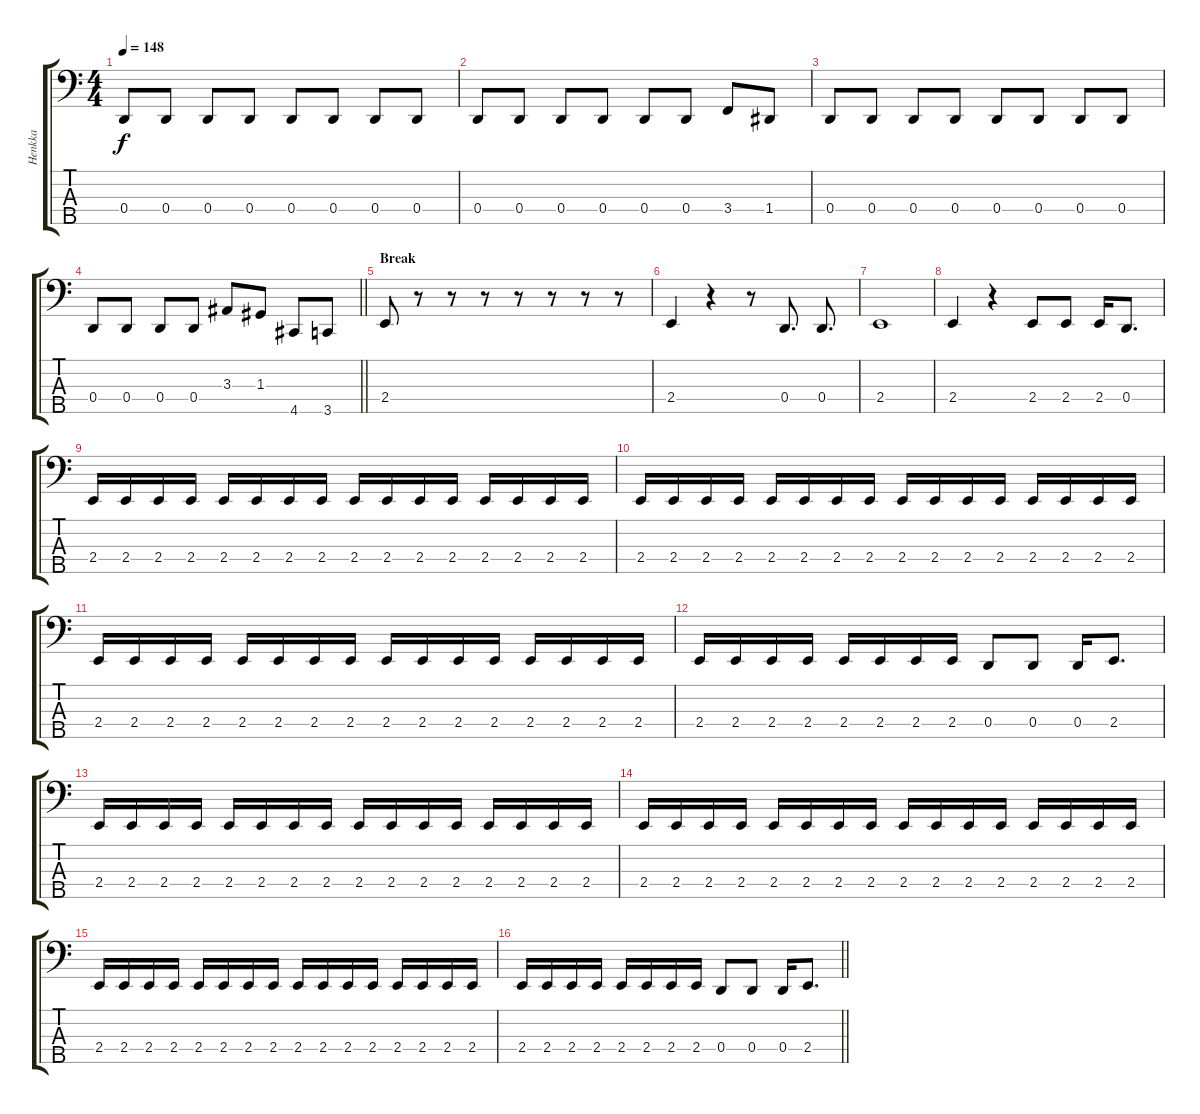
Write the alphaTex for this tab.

\track ("Henkka" "Henkka") {instrument electricbasspick}
\staff {score tabs}
\tuning (F2 C2 G1 D1 A0) {hide}
\ts (4 4)
\tempo 148
\clef f4
\ks c
0.4.8{dy f} 0.4.8 0.4.8 0.4.8 0.4.8 0.4.8 0.4.8 0.4.8 |
0.4.8 0.4.8 0.4.8 0.4.8 0.4.8 0.4.8 3.4.8 1.4.8 |
0.4.8 0.4.8 0.4.8 0.4.8 0.4.8 0.4.8 0.4.8 0.4.8 |
\barLineRight lightlight
0.4.8 0.4.8 0.4.8 0.4.8 3.3.8 1.3.8 4.5.8 3.5.8 |
\section ("" "Break")
2.4.8 r.8 r.8 r.8 r.8 r.8 r.8 r.8 |
2.4.4 r.4 r.8 0.4.8{d} 0.4.8{d} |
2.4.1 |
2.4.4 r.4 2.4.8 2.4.8 2.4.16 0.4.8{d} |
2.4.16 2.4.16 2.4.16 2.4.16 2.4.16 2.4.16 2.4.16 2.4.16 2.4.16 2.4.16 2.4.16 2.4.16 2.4.16 2.4.16 2.4.16 2.4.16 |
2.4.16 2.4.16 2.4.16 2.4.16 2.4.16 2.4.16 2.4.16 2.4.16 2.4.16 2.4.16 2.4.16 2.4.16 2.4.16 2.4.16 2.4.16 2.4.16 |
2.4.16 2.4.16 2.4.16 2.4.16 2.4.16 2.4.16 2.4.16 2.4.16 2.4.16 2.4.16 2.4.16 2.4.16 2.4.16 2.4.16 2.4.16 2.4.16 |
2.4.16 2.4.16 2.4.16 2.4.16 2.4.16 2.4.16 2.4.16 2.4.16 0.4.8 0.4.8 0.4.16 2.4.8{d} |
2.4.16 2.4.16 2.4.16 2.4.16 2.4.16 2.4.16 2.4.16 2.4.16 2.4.16 2.4.16 2.4.16 2.4.16 2.4.16 2.4.16 2.4.16 2.4.16 |
2.4.16 2.4.16 2.4.16 2.4.16 2.4.16 2.4.16 2.4.16 2.4.16 2.4.16 2.4.16 2.4.16 2.4.16 2.4.16 2.4.16 2.4.16 2.4.16 |
2.4.16 2.4.16 2.4.16 2.4.16 2.4.16 2.4.16 2.4.16 2.4.16 2.4.16 2.4.16 2.4.16 2.4.16 2.4.16 2.4.16 2.4.16 2.4.16 |
\barLineRight lightlight
2.4.16 2.4.16 2.4.16 2.4.16 2.4.16 2.4.16 2.4.16 2.4.16 0.4.8 0.4.8 0.4.16 2.4.8{d}
